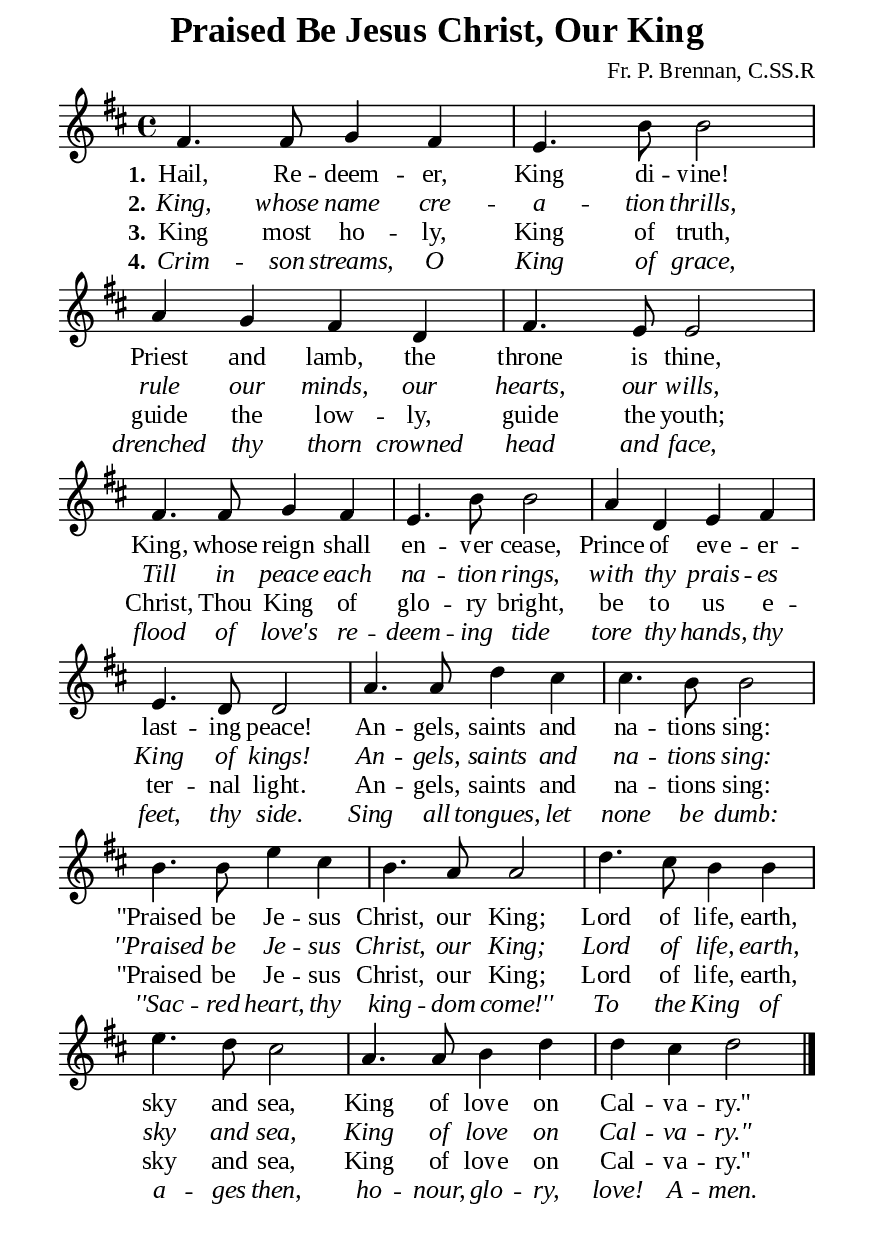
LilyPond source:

%%%%%%%%%%%%%%%%%%%%%%%%%%%%%
% CONTENTS OF THIS DOCUMENT
% 1. Common settings
% 2. Verse music
% 3. Verse lyrics
% 4. Layout
%%%%%%%%%%%%%%%%%%%%%%%%%%%%%

%%%%%%%%%%%%%%%%%%%%%%%%%%%%%
% 1. Common settings
%%%%%%%%%%%%%%%%%%%%%%%%%%%%%
\version "2.18.2"

\header {
  title = "Praised Be Jesus Christ, Our King"
  composer = "Fr. P. Brennan, C.SS.R"
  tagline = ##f
}

global= {
  \key d \major
  \time 4/4
  \override Score.BarNumber.break-visibility = ##(#f #f #f)
}

\paper {
  #(set-paper-size "a5")
  top-margin = 1.1\mm
  bottom-marign = 10\mm
  left-margin = 10\mm
  right-margin = 10\mm
  indent = #0
  #(define fonts
	 (make-pango-font-tree "Liberation Serif"
	 		       "Liberation Serif"
			       "Liberation Serif"
			       (/ 20 20)))
  page-count = #1
}

printItalic = \with {
  \override LyricText.font-shape = #'italic
}

%%%%%%%%%%%%%%%%%%%%%%%%%%%%%
% 2. Verse music
%%%%%%%%%%%%%%%%%%%%%%%%%%%%%
musicVerseSoprano = \relative c' {
  %{	01	%} fis4. fis8 g4 fis |
  %{	02	%} e4. b'8 b2 |
  %{	03	%} a4 g fis d |
  %{	04	%} fis4. e8 e2 |
  %{	05	%} fis4. fis8 g4 fis |
  %{	06	%} e4. b'8 b2 |
  %{	07	%} a4 d, e fis |
  %{	08	%} e4. d8 d2 |
  %{	09	%} a'4. a8 d4 cis |
  %{	10	%} cis4. b8 b2 |
  %{	11	%} b4. b8 e4 cis |
  %{	12	%} b4. a8 a2 |
  %{	13	%} d4. cis8 b4 b |
  %{	14	%} e4. d8 cis2 |
  %{	15	%} a4. a8 b4 d |
  %{	16	%} d cis d2 \bar "|."
}

%%%%%%%%%%%%%%%%%%%%%%%%%%%%%
% 3. Verse lyrics
%%%%%%%%%%%%%%%%%%%%%%%%%%%%%
verseOne = \lyricmode {
  \set stanza = #"1."
  Hail, Re -- deem -- er, King di -- vine! Priest and lamb, the throne is thine,
  King, whose reign shall en -- ver cease, Prince of eve -- er -- last -- ing peace!
  An -- gels, saints and na -- tions sing:
  ''Praised be Je -- sus Christ, our King;
  Lord of life, earth, sky and sea,
  King of love on Cal -- va -- ry.''
}

verseTwo = \lyricmode {
  \set stanza = #"2."
  King, whose name cre -- a -- tion thrills, rule our minds, our hearts, our wills,
  Till in peace each na -- tion rings, with thy prais -- es King of kings!
  An -- gels, saints and na -- tions sing:
  ''Praised be Je -- sus Christ, our King;
  Lord of life, earth, sky and sea,
  King of love on Cal -- va -- ry.''
}

verseThree = \lyricmode {
  \set stanza = #"3."
  King most ho -- ly, King of truth, guide the low -- ly,
  guide the youth; Christ, Thou King of glo -- ry bright,
  be to us e -- ter -- nal light.
  An -- gels, saints and na -- tions sing:
  ''Praised be Je -- sus Christ, our King;
  Lord of life, earth, sky and sea,
  King of love on Cal -- va -- ry.''
}

verseFour = \lyricmode {
  \set stanza = #"4."
  Crim -- son streams, O King of grace, drenched thy thorn crowned head and face,
  flood of love's re -- deem -- ing tide tore thy hands,
  thy feet, thy side.
  Sing all tongues, let none be dumb:
  ''Sac -- red heart, thy king -- dom come!''
  To the King of a -- ges then, ho -- nour, glo -- ry, love! A -- men.
}

%%%%%%%%%%%%%%%%%%%%%%%%%%%%%
% 4. Layout
%%%%%%%%%%%%%%%%%%%%%%%%%%%%%
\score {
    \new ChoirStaff <<
      \new Staff <<
        \clef "treble"
        \new Voice = "sopranos" { \global   \musicVerseSoprano }
      >>
      \new Lyrics \lyricsto sopranos \verseOne
      \new Lyrics \printItalic \lyricsto sopranos \verseTwo
      \new Lyrics \lyricsto sopranos \verseThree
      \new Lyrics \printItalic \lyricsto sopranos \verseFour
    >>
}
